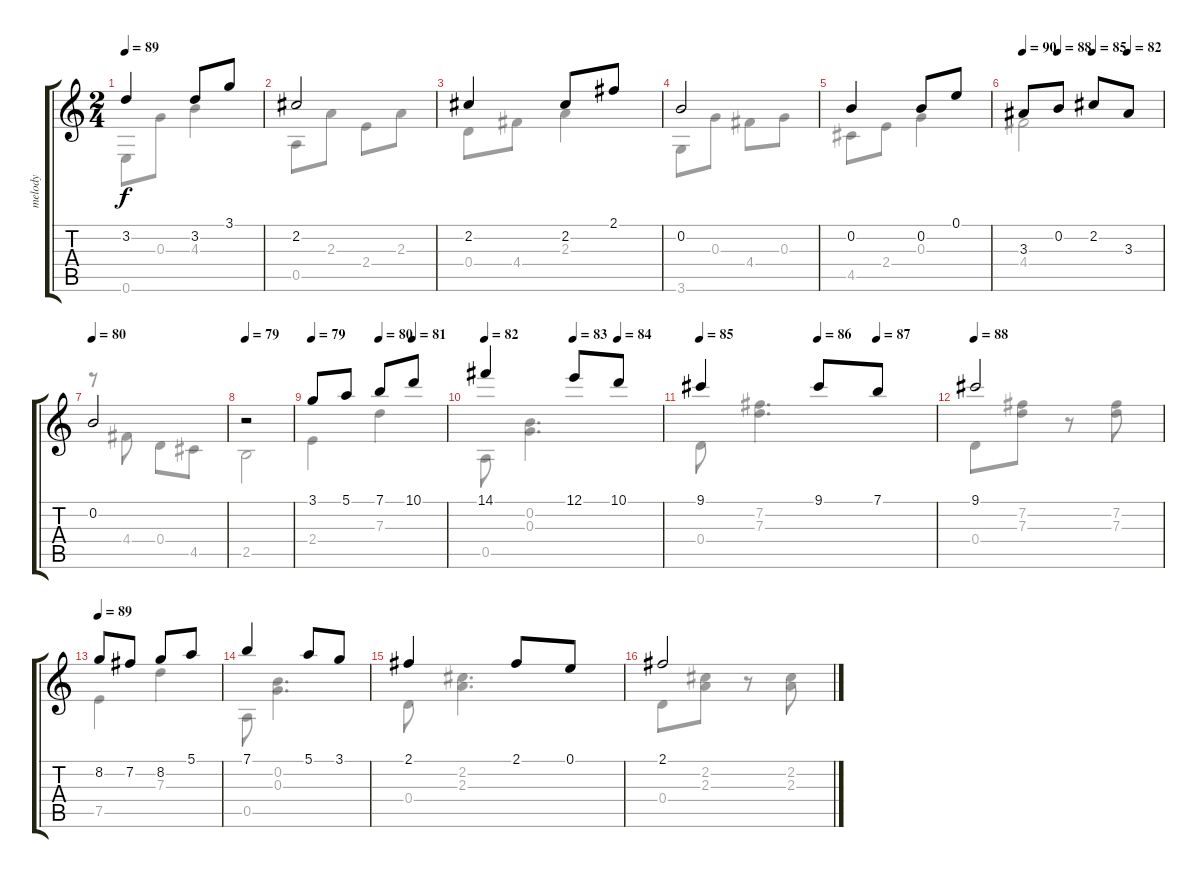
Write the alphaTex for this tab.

\track ("melody" "melody") {solo instrument acousticguitarnylon}
\staff {score tabs}
\tuning (E4 B3 G3 D3 A2 E2) {hide}
\voice
\ts (2 4)
\tempo 89
\clef g2
\ks c
3.2.4{dy f} 3.2.8 3.1.8 |
2.2.2 |
2.2.4 2.2.8 2.1.8 |
0.2.2 |
0.2.4 0.2.8 0.1.8 |
\tempo 90
\tempo (88 0.25)
\tempo (85 0.5)
\tempo (82 0.75)
3.3.8 0.2.8 2.2.8 3.3.8 |
\tempo 80
0.2.2 |
\tempo 79
r.2 |
\tempo 79
\tempo (80 0.5)
\tempo (81 0.75)
3.1.8 5.1.8 7.1.8 10.1.8 |
\tempo 82
\tempo (83 0.5)
\tempo (84 0.75)
14.1.4 12.1.8 10.1.8 |
\tempo 85
\tempo (86 0.5)
\tempo (87 0.75)
9.1.4 9.1.8 7.1.8 |
\tempo 88
9.1.2 |
\tempo 89
8.2.8 7.2.8 8.2.8 5.1.8 |
7.1.4 5.1.8 3.1.8 |
2.1.4 2.1.8 0.1.8 |
2.1.2
\voice
\clef g2
\ottava regular
\simile none
\ks c
0.6.8{dy f} 0.3.8 4.3.4 |
0.5.8 2.3.8 2.4.8 2.3.8 |
0.4.8 4.4.8 2.3.4 |
3.6.8 0.3.8 4.4.8 0.3.8 |
4.5.8 2.4.8 0.3.4 |
4.4.2 |
r.8 4.4.8 0.4.8 4.5.8 |
2.5.2 |
2.4.4 7.3.4 |
0.5.8 (0.2 0.3).4{d} |
0.4.8 (7.2 7.3).4{d} |
0.4.8{beam Down} (7.2 7.3).8{beam Down} r.8 (7.2 7.3).8 |
7.5.4 7.3.4 |
0.5.8 (0.2 0.3).4{d} |
0.4.8 (2.2 2.3).4{d} |
0.4.8 (2.2 2.3).8 r.8 (2.2 2.3).8
